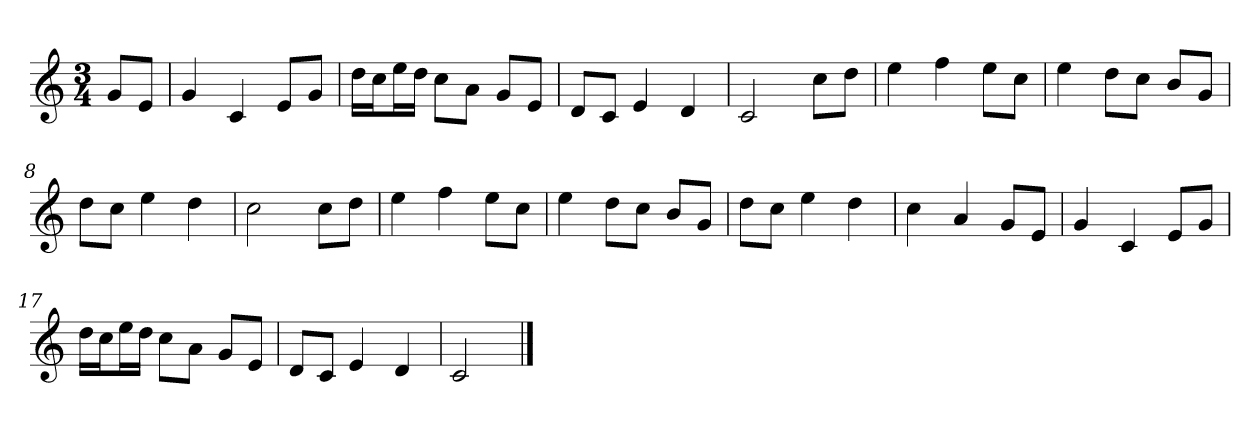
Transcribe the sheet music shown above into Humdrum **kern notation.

**kern
*part1
*staff1
*clefG2
*k[]
*C:
*M3/4
=
8g/L
8e/J
=1
4g
4c
8e/L
8g/J
=2
16dd\LL
16cc\J
16ee\L
16dd\JJ
8cc\L
8a\J
8g/L
8e/J
=3
8d/L
8c/J
4e
4d
=4
2c
8cc\L
8dd\J
=6
4ee
4ff
8ee\L
8cc\J
=7
4ee
8dd\L
8cc\J
8b/L
8g/J
=8
8dd\L
8cc\J
4ee
4dd
=9
2cc
8cc\L
8dd\J
=11
4ee
4ff
8ee\L
8cc\J
=12
4ee
8dd\L
8cc\J
8b/L
8g/J
=13
8dd\L
8cc\J
4ee
4dd
=14
4cc
4a
8g/L
8e/J
=16
4g
4c
8e/L
8g/J
=17
16dd\LL
16cc\J
16ee\L
16dd\JJ
8cc\L
8a\J
8g/L
8e/J
=18
8d/L
8c/J
4e
4d
=19
2c
==
*-
